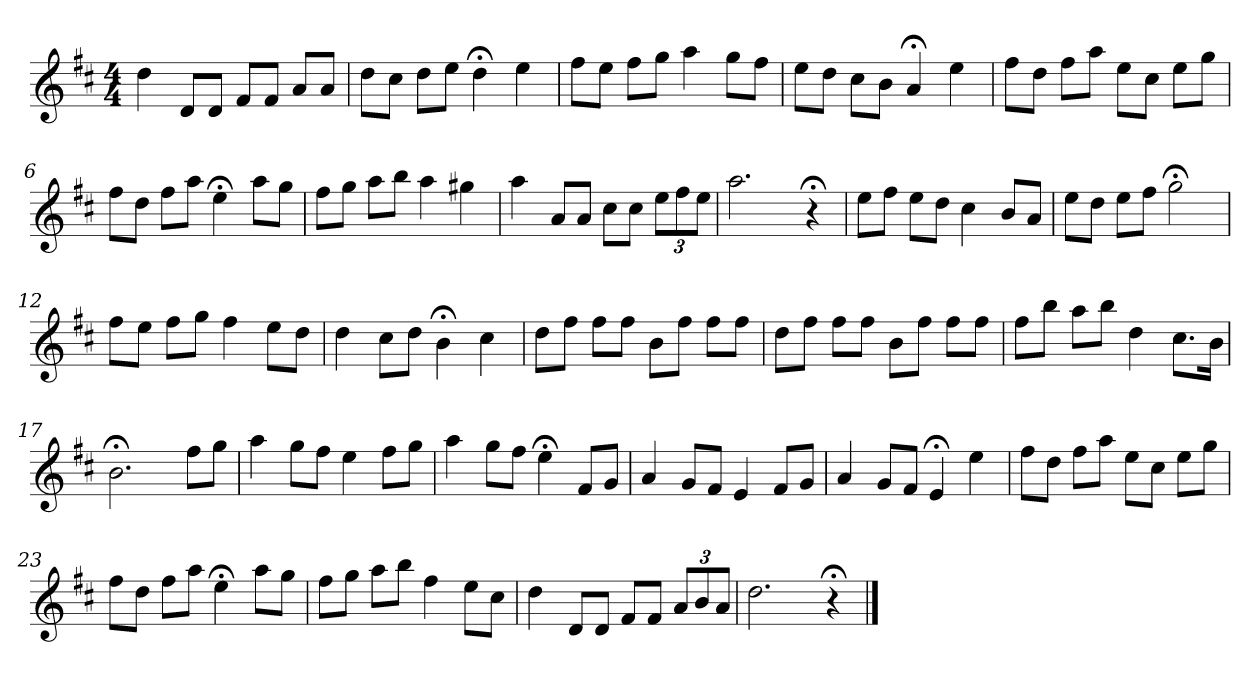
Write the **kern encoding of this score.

**kern
*part1
*staff1
*k[f#c#]
*D:
*M4/4
*MM120
=1
4dd
8dL
8dJ
8f#L
8f#J
8aL
8aJ
=2
8ddL
8cc#J
8ddL
8eeJ
4dd;<
4ee
=3
8ff#L
8eeJ
8ff#L
8ggJ
4aa
8ggL
8ff#J
=4
8eeL
8ddJ
8cc#L
8bJ
4a;<
4ee
=5
8ff#L
8ddJ
8ff#L
8aaJ
8eeL
8cc#J
8eeL
8ggJ
=6
8ff#L
8ddJ
8ff#L
8aaJ
4ee;<
8aaL
8ggJ
=7
8ff#L
8ggJ
8aaL
8bbJ
4aa
4gg#X
=8
4aa
8aL
8aJ
8cc#L
8cc#J
12eeL
12ff#
12eeJ
=9
2.aa
4r;<
=10
8eeL
8ff#J
8eeL
8ddJ
4cc#
8bL
8aJ
=11
8eeL
8ddJ
8eeL
8ff#J
2gg;<
=12
8ff#L
8eeJ
8ff#L
8ggJ
4ff#
8eeL
8ddJ
=13
4dd
8cc#L
8ddJ
4b;<
4cc#
=14
8ddL
8ff#J
8ff#L
8ff#J
8bL
8ff#J
8ff#L
8ff#J
=15
8ddL
8ff#J
8ff#L
8ff#J
8bL
8ff#J
8ff#L
8ff#J
=16
8ff#L
8bbJ
8aaL
8bbJ
4dd
8.cc#L
16bJk
=17
2.b;<
8ff#L
8ggJ
=18
4aa
8ggL
8ff#J
4ee
8ff#L
8ggJ
=19
4aa
8ggL
8ff#J
4ee;<
8f#L
8gJ
=20
4a
8gL
8f#J
4e
8f#L
8gJ
=21
4a
8gL
8f#J
4e;<
4ee
=22
8ff#L
8ddJ
8ff#L
8aaJ
8eeL
8cc#J
8eeL
8ggJ
=23
8ff#L
8ddJ
8ff#L
8aaJ
4ee;<
8aaL
8ggJ
=24
8ff#L
8ggJ
8aaL
8bbJ
4ff#
8eeL
8cc#J
=25
4dd
8dL
8dJ
8f#L
8f#J
12aL
12b
12aJ
=26
2.dd
4r;<
==
*-
